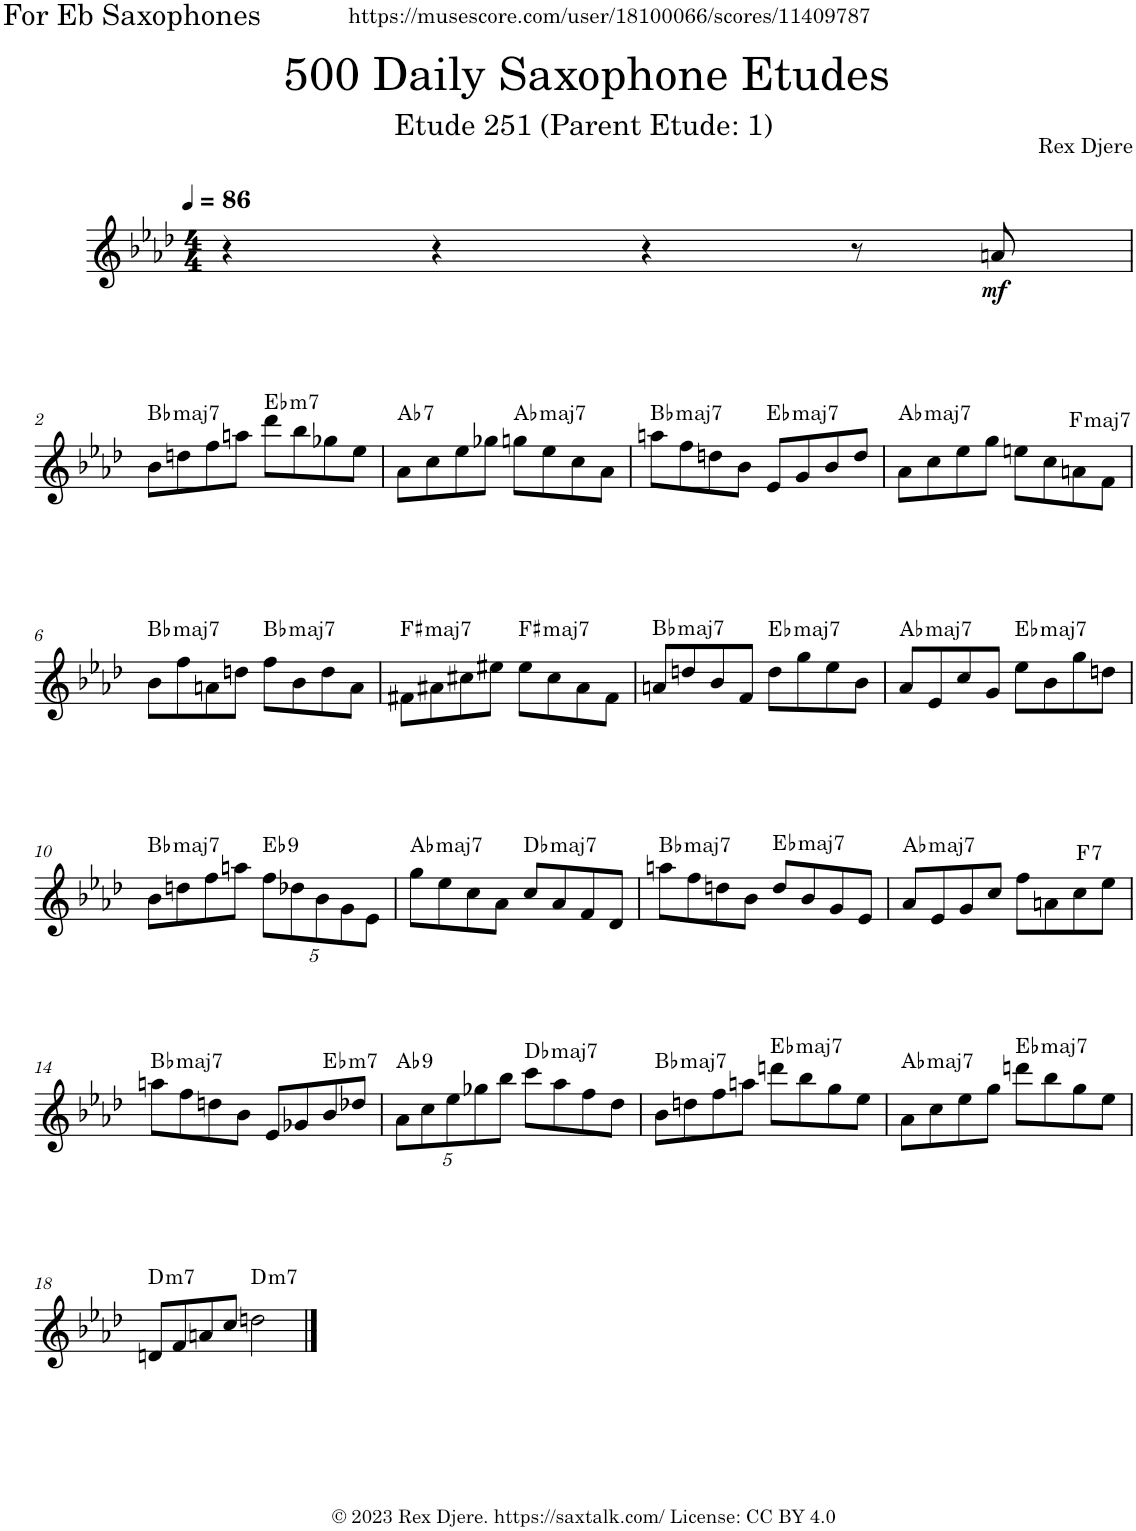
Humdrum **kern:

**kern	**dynam	**harte
*part1	*part1	*part1
*staff1	*staff1	*
*I"Alto Saxophone	*	*
*I'A. Sax.	*	*
*clefG2	*	*
*Trd5c9	*	*
*k[b-e-a-d-]	*	*
*M4/4	*	*
*MM86	*	*
=1	=1	=1
4r	.	.
4r	.	.
4r	.	.
8r	.	.
!	!LO:DY:b	!
8an/	mf	.
!!LO:LB:g=z
=2	=2	=2
!	!	!LO:H:kt=maj7
8b-\L	.	Bb:maj7
8ddn\	.	.
8ff\	.	.
8aan\J	.	.
!	!	!LO:H:kt=m7
8ddd-\L	.	Eb:min7
8bb-\	.	.
8gg-X\	.	.
8ee-\J	.	.
=3	=3	=3
!	!	!LO:H:kt=7
8a-\L	.	Ab:7
8cc\	.	.
8ee-\	.	.
8gg-X\J	.	.
!	!	!LO:H:kt=maj7
8ggn\L	.	Ab:maj7
8ee-\	.	.
8cc\	.	.
8a-\J	.	.
=4	=4	=4
!	!	!LO:H:kt=maj7
8aan\L	.	Bb:maj7
8ff\	.	.
8ddn\	.	.
8b-\J	.	.
!	!	!LO:H:kt=maj7
8e-/L	.	Eb:maj7
8g/	.	.
8b-/	.	.
8dd/J	.	.
=5	=5	=5
!	!	!LO:H:kt=maj7
8a-\L	.	Ab:maj7
8cc\	.	.
8ee-\	.	.
8gg\J	.	.
8een\L	.	.
8cc\	.	.
!	!	!LO:H:kt=maj7
8an\	.	F:maj7
8f\J	.	.
!!LO:LB:g=z
=6	=6	=6
!	!	!LO:H:kt=maj7
8b-\L	.	Bb:maj7
8ff\	.	.
8an\	.	.
8ddn\J	.	.
!	!	!LO:H:kt=maj7
8ff\L	.	Bb:maj7
8b-\	.	.
8dd\	.	.
8a\J	.	.
=7	=7	=7
!	!	!LO:H:kt=maj7
8f#X\L	.	F#:maj7
8a#X\	.	.
8cc#X\	.	.
8ee#X\J	.	.
!	!	!LO:H:kt=maj7
8ee#\L	.	F#:maj7
8cc#\	.	.
8a#\	.	.
8f#\J	.	.
=8	=8	=8
!	!	!LO:H:kt=maj7
8an/L	.	Bb:maj7
8ddn/	.	.
8b-/	.	.
8f/J	.	.
!	!	!LO:H:kt=maj7
8dd\L	.	Eb:maj7
8gg\	.	.
8ee-\	.	.
8b-\J	.	.
=9	=9	=9
!	!	!LO:H:kt=maj7
8a-/L	.	Ab:maj7
8e-/	.	.
8cc/	.	.
8g/J	.	.
!	!	!LO:H:kt=maj7
8ee-\L	.	Eb:maj7
8b-\	.	.
8gg\	.	.
8ddn\J	.	.
!!LO:LB:g=z
=10	=10	=10
!	!	!LO:H:kt=maj7
8b-\L	.	Bb:maj7
8ddn\	.	.
8ff\	.	.
8aan\J	.	.
*Xbrackettup	*	*
!	!	!LO:H:kt=9
10ff\L	.	Eb:9
10dd-X\	.	.
10b-\	.	.
10g\	.	.
10e-\J	.	.
=11	=11	=11
!	!	!LO:H:kt=maj7
8gg\L	.	Ab:maj7
8ee-\	.	.
8cc\	.	.
8a-\J	.	.
!	!	!LO:H:kt=maj7
8cc/L	.	Db:maj7
8a-/	.	.
8f/	.	.
8d-/J	.	.
=12	=12	=12
!	!	!LO:H:kt=maj7
8aan\L	.	Bb:maj7
8ff\	.	.
8ddn\	.	.
8b-\J	.	.
!	!	!LO:H:kt=maj7
8dd/L	.	Eb:maj7
8b-/	.	.
8g/	.	.
8e-/J	.	.
=13	=13	=13
!	!	!LO:H:kt=maj7
8a-/L	.	Ab:maj7
8e-/	.	.
8g/	.	.
8cc/J	.	.
8ff\L	.	.
8an\	.	.
!	!	!LO:H:kt=7
8cc\	.	F:7
8ee-\J	.	.
!!LO:LB:g=z
=14	=14	=14
!	!	!LO:H:kt=maj7
8aan\L	.	Bb:maj7
8ff\	.	.
8ddn\	.	.
8b-\J	.	.
8e-/L	.	.
8g-X/	.	.
!	!	!LO:H:kt=m7
8b-/	.	Eb:min7
8dd-X/J	.	.
=15	=15	=15
!	!	!LO:H:kt=9
10a-\L	.	Ab:9
10cc\	.	.
10ee-\	.	.
10gg-X\	.	.
10bb-\J	.	.
!	!	!LO:H:kt=maj7
8ccc\L	.	Db:maj7
8aa-\	.	.
8ff\	.	.
8dd-\J	.	.
=16	=16	=16
!	!	!LO:H:kt=maj7
8b-\L	.	Bb:maj7
8ddn\	.	.
8ff\	.	.
8aan\J	.	.
!	!	!LO:H:kt=maj7
8dddn\L	.	Eb:maj7
8bb-\	.	.
8gg\	.	.
8ee-\J	.	.
=17	=17	=17
!	!	!LO:H:kt=maj7
8a-\L	.	Ab:maj7
8cc\	.	.
8ee-\	.	.
8gg\J	.	.
!	!	!LO:H:kt=maj7
8dddn\L	.	Eb:maj7
8bb-\	.	.
8gg\	.	.
8ee-\J	.	.
!!LO:LB:g=z
=18	=18	=18
!	!	!LO:H:kt=m7
8dn/L	.	D:min7
8f/	.	.
8an/	.	.
8cc/J	.	.
!	!	!LO:H:kt=m7
2ddn\	.	D:min7
==	==	==
*-	*-	*-
